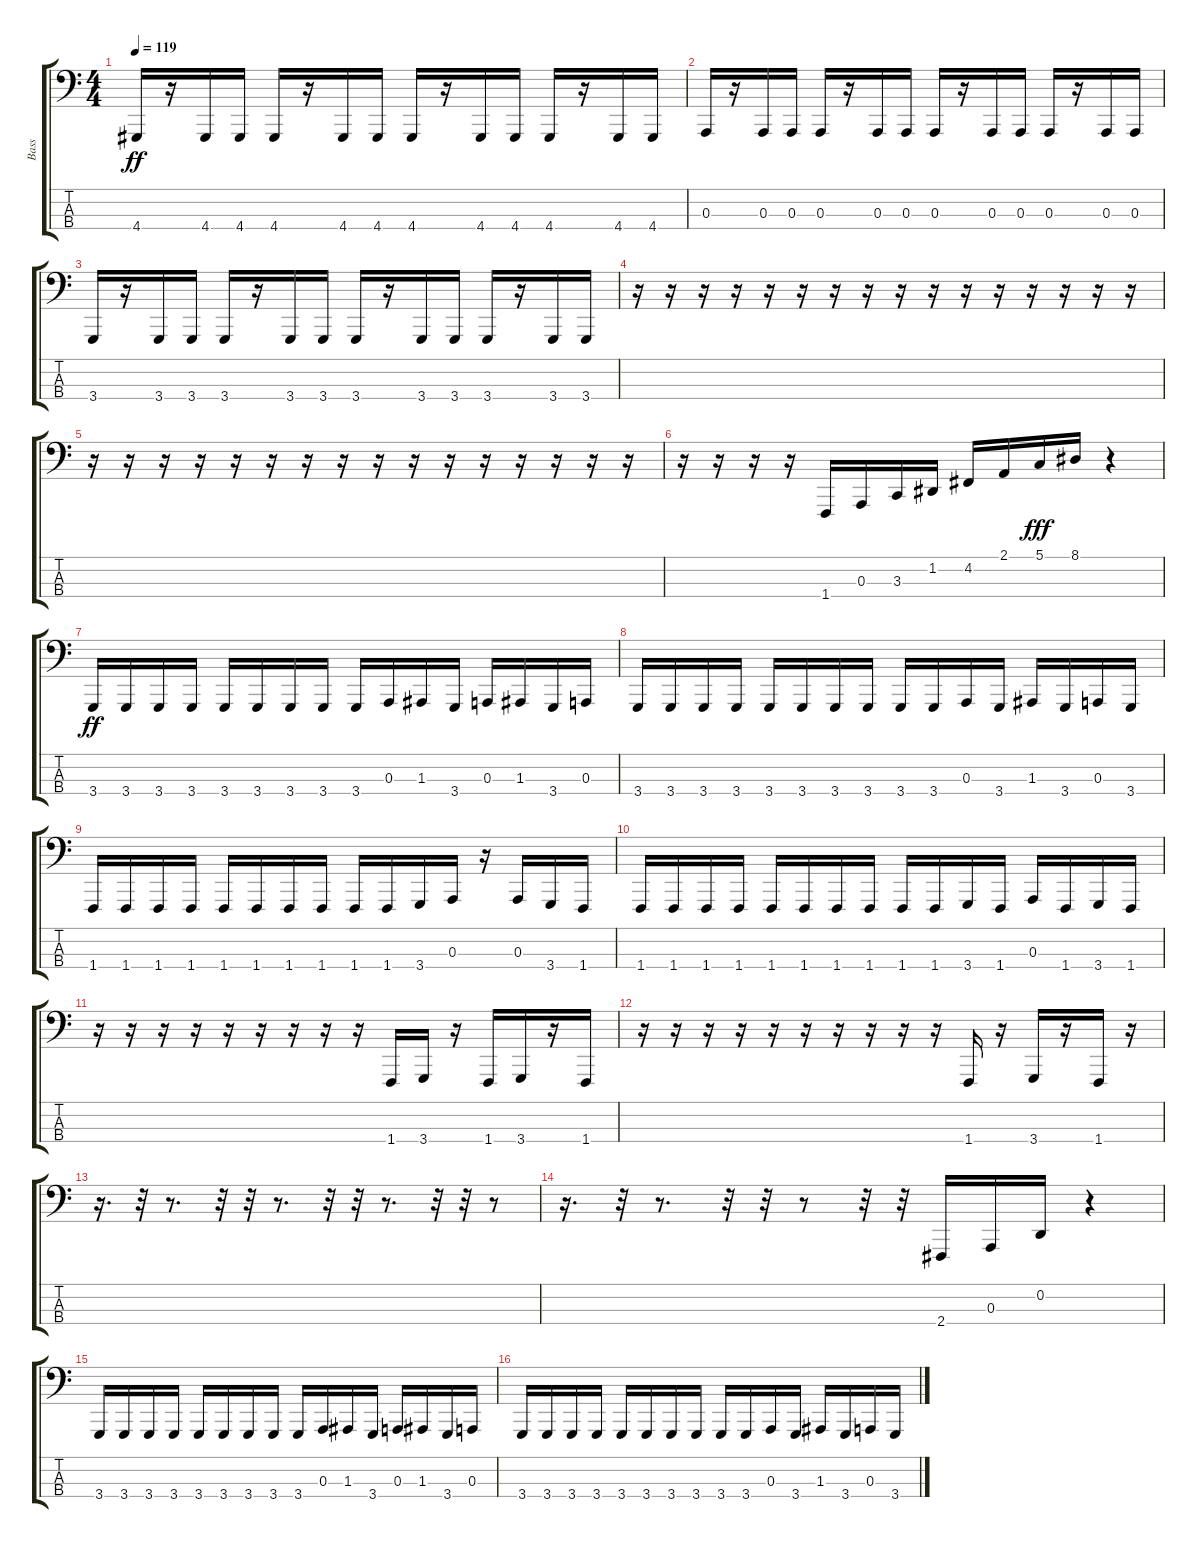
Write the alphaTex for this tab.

\track ("Bass                            " "Bass      ") {instrument fx4atmosphere}
\staff {score tabs}
\tuning (G2 D2 A1 E1) {hide}
\ts (4 4)
\tempo 119
\clef f4
\ks c
4.4.16{dy ff} r.16 4.4.16 4.4.16 4.4.16 r.16 4.4.16 4.4.16 4.4.16 r.16 4.4.16 4.4.16 4.4.16 r.16 4.4.16 4.4.16 |
0.3.16 r.16 0.3.16 0.3.16 0.3.16 r.16 0.3.16 0.3.16 0.3.16 r.16 0.3.16 0.3.16 0.3.16 r.16 0.3.16 0.3.16 |
3.4.16 r.16 3.4.16 3.4.16 3.4.16 r.16 3.4.16 3.4.16 3.4.16 r.16 3.4.16 3.4.16 3.4.16 r.16 3.4.16 3.4.16 |
r.16 r.16 r.16 r.16 r.16 r.16 r.16 r.16 r.16 r.16 r.16 r.16 r.16 r.16 r.16 r.16 |
r.16 r.16 r.16 r.16 r.16 r.16 r.16 r.16 r.16 r.16 r.16 r.16 r.16 r.16 r.16 r.16 |
r.16 r.16 r.16 r.16 1.4.16 0.3.16 3.3.16 1.2.16 4.2.16 2.1.16 5.1.16{dy fff} 8.1.16 r.4 |
3.4.16{dy ff instrument fx4atmosphere} 3.4.16 3.4.16 3.4.16 3.4.16 3.4.16 3.4.16 3.4.16 3.4.16 0.3.16 1.3.16 3.4.16 0.3.16 1.3.16 3.4.16 0.3.16 |
3.4.16 3.4.16 3.4.16 3.4.16 3.4.16 3.4.16 3.4.16 3.4.16 3.4.16 3.4.16 0.3.16 3.4.16 1.3.16 3.4.16 0.3.16 3.4.16 |
1.4.16 1.4.16 1.4.16 1.4.16 1.4.16 1.4.16 1.4.16 1.4.16 1.4.16 1.4.16 3.4.16 0.3.16 r.16 0.3.16 3.4.16 1.4.16 |
1.4.16 1.4.16 1.4.16 1.4.16 1.4.16 1.4.16 1.4.16 1.4.16 1.4.16 1.4.16 3.4.16 1.4.16 0.3.16 1.4.16 3.4.16 1.4.16 |
r.16 r.16 r.16 r.16 r.16 r.16 r.16 r.16 r.16 1.4.16 3.4.16 r.16 1.4.16 3.4.16 r.16 1.4.16 |
r.16 r.16 r.16 r.16 r.16 r.16 r.16 r.16 r.16 r.16 1.4.16 r.16 3.4.16 r.16 1.4.16 r.16 |
r.16{d} r.32 r.8{d} r.32 r.32 r.8{d} r.32 r.32 r.8{d} r.32 r.32 r.8 |
r.16{d} r.32 r.8{d} r.32 r.32 r.8 r.32 r.32 2.4.16 0.3.16 0.2.16 r.4 |
3.4.16 3.4.16 3.4.16 3.4.16 3.4.16 3.4.16 3.4.16 3.4.16 3.4.16 0.3.16 1.3.16 3.4.16 0.3.16 1.3.16 3.4.16 0.3.16 |
3.4.16 3.4.16 3.4.16 3.4.16 3.4.16 3.4.16 3.4.16 3.4.16 3.4.16 3.4.16 0.3.16 3.4.16 1.3.16 3.4.16 0.3.16 3.4.16
